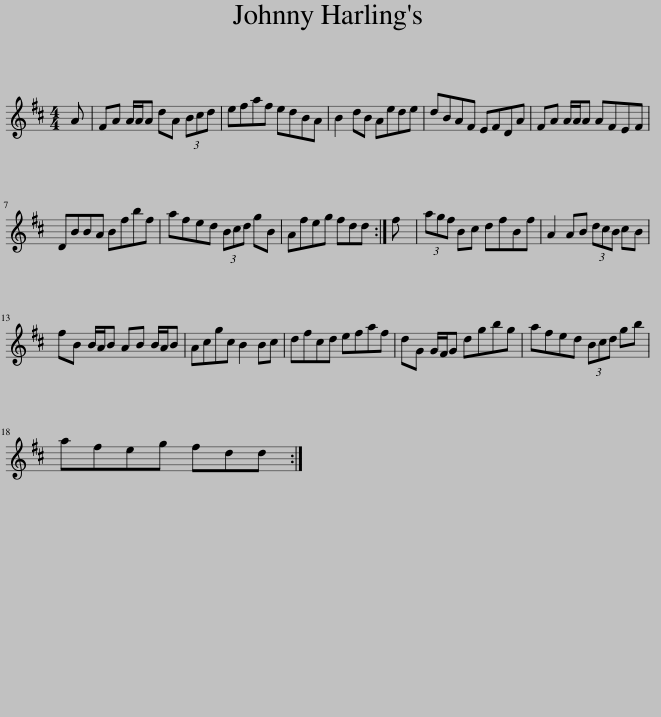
X:1
L:1/8
M:4/4
I:linebreak $
K:D
V:1 treble
V:1
 A | FA A/A/A dA (3Bcd | efaf edBA | B2 dB Aede | dBAF EFDA | %5
 FA A/A/A AFEF |$ DBBA Bfbf | afed (3Bcd gB | Afeg fdd :| f | %10
 (3agf Bc dfBf | A2 AB (3dcB cB |$ fB B/A/B AB B/A/B | Acgc B2 Bc | dfcd efaf | %15
 dG G/F/G dgbg | afed (3Bcd gb |$ afeg fdd :| %18
